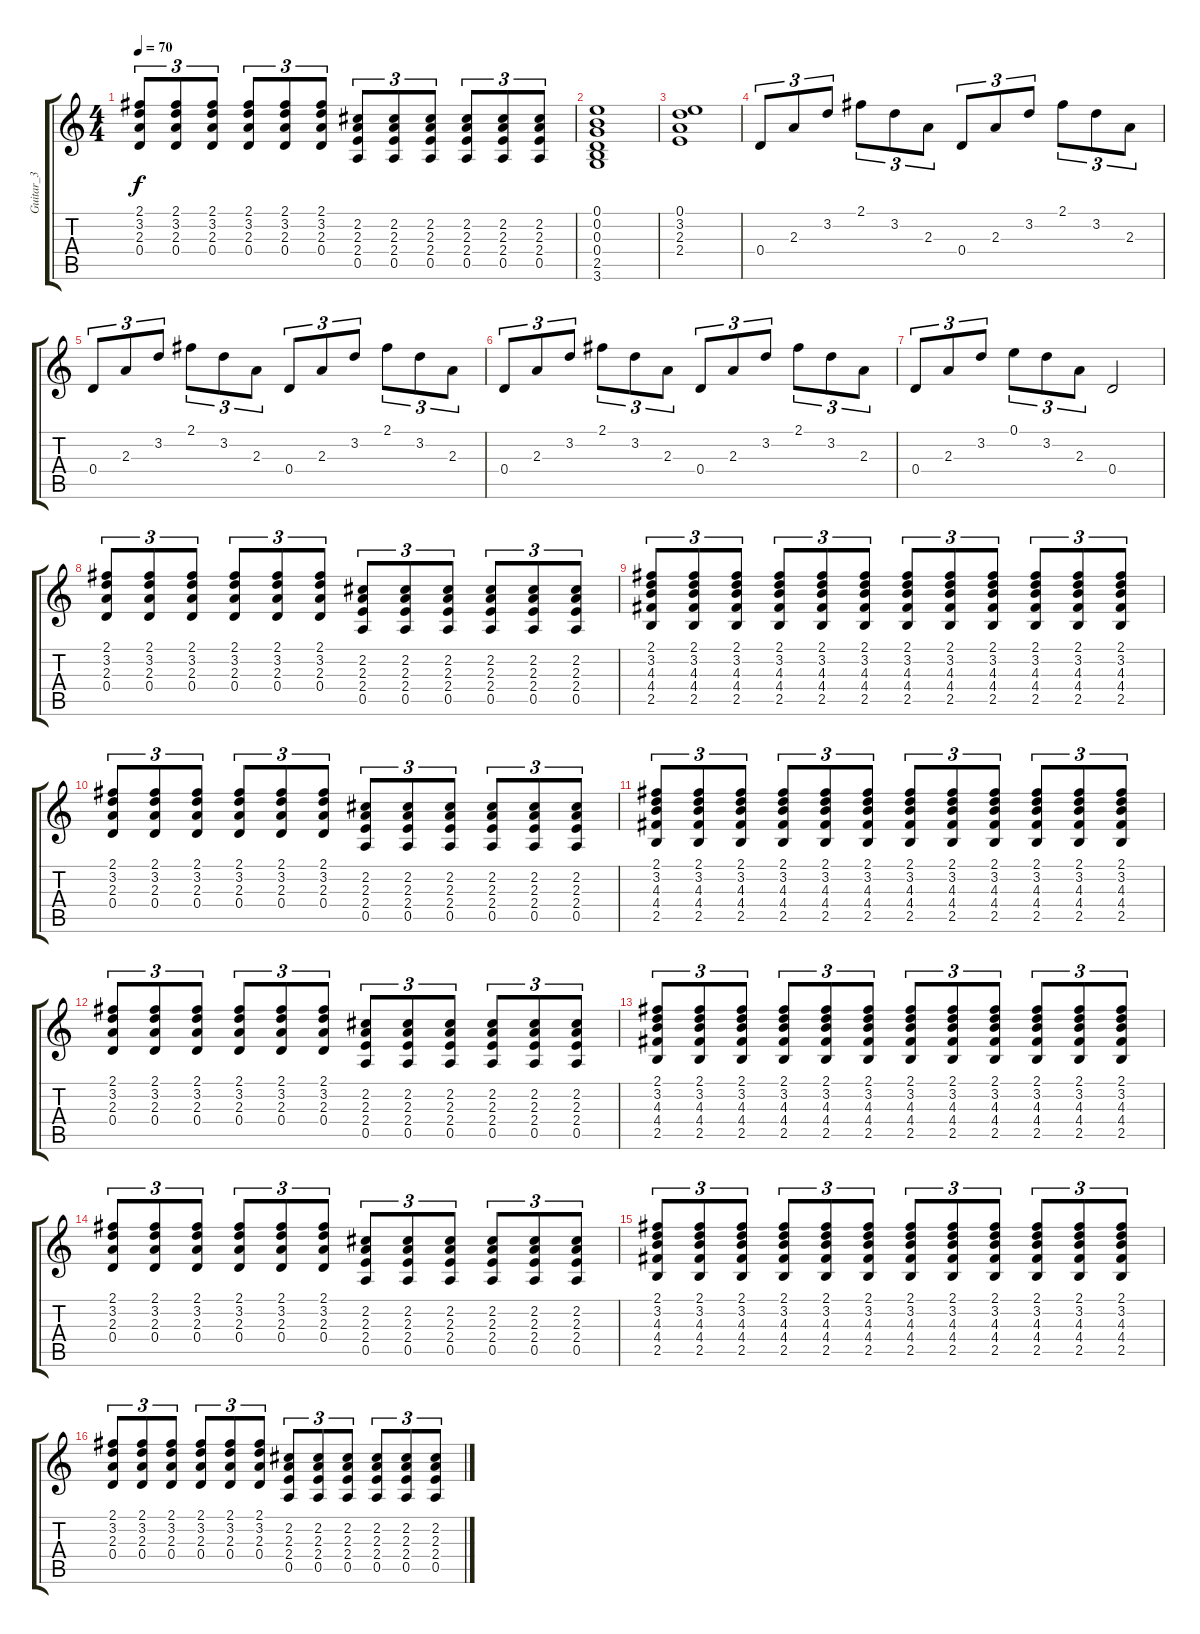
\track ("Guitar_3" "Guitar_3") {instrument electricguitarclean}
\staff {score tabs}
\tuning (E4 B3 G3 D3 A2 E2) {hide}
\ts (4 4)
\tempo 70
\clef g2
\ks c
(2.1 3.2 2.3 0.4).8{tu (3 2) dy f} (2.1 3.2 2.3 0.4).8{tu (3 2)} (2.1 3.2 2.3 0.4).8{tu (3 2)} (2.1 3.2 2.3 0.4).8{tu (3 2)} (2.1 3.2 2.3 0.4).8{tu (3 2)} (2.1 3.2 2.3 0.4).8{tu (3 2)} (2.2 2.3 2.4 0.5).8{tu (3 2)} (2.2 2.3 2.4 0.5).8{tu (3 2)} (2.2 2.3 2.4 0.5).8{tu (3 2)} (2.2 2.3 2.4 0.5).8{tu (3 2)} (2.2 2.3 2.4 0.5).8{tu (3 2)} (2.2 2.3 2.4 0.5).8{tu (3 2)} |
(0.1 0.2 0.3 0.4 2.5 3.6).1 |
(0.1 3.2 2.3 2.4).1 |
0.4.8{tu (3 2)} 2.3.8{tu (3 2)} 3.2.8{tu (3 2)} 2.1.8{tu (3 2)} 3.2.8{tu (3 2)} 2.3.8{tu (3 2)} 0.4.8{tu (3 2)} 2.3.8{tu (3 2)} 3.2.8{tu (3 2)} 2.1.8{tu (3 2)} 3.2.8{tu (3 2)} 2.3.8{tu (3 2)} |
0.4.8{tu (3 2)} 2.3.8{tu (3 2)} 3.2.8{tu (3 2)} 2.1.8{tu (3 2)} 3.2.8{tu (3 2)} 2.3.8{tu (3 2)} 0.4.8{tu (3 2)} 2.3.8{tu (3 2)} 3.2.8{tu (3 2)} 2.1.8{tu (3 2)} 3.2.8{tu (3 2)} 2.3.8{tu (3 2)} |
0.4.8{tu (3 2)} 2.3.8{tu (3 2)} 3.2.8{tu (3 2)} 2.1.8{tu (3 2)} 3.2.8{tu (3 2)} 2.3.8{tu (3 2)} 0.4.8{tu (3 2)} 2.3.8{tu (3 2)} 3.2.8{tu (3 2)} 2.1.8{tu (3 2)} 3.2.8{tu (3 2)} 2.3.8{tu (3 2)} |
0.4.8{tu (3 2)} 2.3.8{tu (3 2)} 3.2.8{tu (3 2)} 0.1.8{tu (3 2)} 3.2.8{tu (3 2)} 2.3.8{tu (3 2)} 0.4.2 |
(2.1 3.2 2.3 0.4).8{tu (3 2)} (2.1 3.2 2.3 0.4).8{tu (3 2)} (2.1 3.2 2.3 0.4).8{tu (3 2)} (2.1 3.2 2.3 0.4).8{tu (3 2)} (2.1 3.2 2.3 0.4).8{tu (3 2)} (2.1 3.2 2.3 0.4).8{tu (3 2)} (2.2 2.3 2.4 0.5).8{tu (3 2)} (2.2 2.3 2.4 0.5).8{tu (3 2)} (2.2 2.3 2.4 0.5).8{tu (3 2)} (2.2 2.3 2.4 0.5).8{tu (3 2)} (2.2 2.3 2.4 0.5).8{tu (3 2)} (2.2 2.3 2.4 0.5).8{tu (3 2)} |
(2.1 3.2 4.3 4.4 2.5).8{tu (3 2)} (2.1 3.2 4.3 4.4 2.5).8{tu (3 2)} (2.1 3.2 4.3 4.4 2.5).8{tu (3 2)} (2.1 3.2 4.3 4.4 2.5).8{tu (3 2)} (2.1 3.2 4.3 4.4 2.5).8{tu (3 2)} (2.1 3.2 4.3 4.4 2.5).8{tu (3 2)} (2.1 3.2 4.3 4.4 2.5).8{tu (3 2)} (2.1 3.2 4.3 4.4 2.5).8{tu (3 2)} (2.1 3.2 4.3 4.4 2.5).8{tu (3 2)} (2.1 3.2 4.3 4.4 2.5).8{tu (3 2)} (2.1 3.2 4.3 4.4 2.5).8{tu (3 2)} (2.1 3.2 4.3 4.4 2.5).8{tu (3 2)} |
(2.1 3.2 2.3 0.4).8{tu (3 2)} (2.1 3.2 2.3 0.4).8{tu (3 2)} (2.1 3.2 2.3 0.4).8{tu (3 2)} (2.1 3.2 2.3 0.4).8{tu (3 2)} (2.1 3.2 2.3 0.4).8{tu (3 2)} (2.1 3.2 2.3 0.4).8{tu (3 2)} (2.2 2.3 2.4 0.5).8{tu (3 2)} (2.2 2.3 2.4 0.5).8{tu (3 2)} (2.2 2.3 2.4 0.5).8{tu (3 2)} (2.2 2.3 2.4 0.5).8{tu (3 2)} (2.2 2.3 2.4 0.5).8{tu (3 2)} (2.2 2.3 2.4 0.5).8{tu (3 2)} |
(2.1 3.2 4.3 4.4 2.5).8{tu (3 2)} (2.1 3.2 4.3 4.4 2.5).8{tu (3 2)} (2.1 3.2 4.3 4.4 2.5).8{tu (3 2)} (2.1 3.2 4.3 4.4 2.5).8{tu (3 2)} (2.1 3.2 4.3 4.4 2.5).8{tu (3 2)} (2.1 3.2 4.3 4.4 2.5).8{tu (3 2)} (2.1 3.2 4.3 4.4 2.5).8{tu (3 2)} (2.1 3.2 4.3 4.4 2.5).8{tu (3 2)} (2.1 3.2 4.3 4.4 2.5).8{tu (3 2)} (2.1 3.2 4.3 4.4 2.5).8{tu (3 2)} (2.1 3.2 4.3 4.4 2.5).8{tu (3 2)} (2.1 3.2 4.3 4.4 2.5).8{tu (3 2)} |
(2.1 3.2 2.3 0.4).8{tu (3 2)} (2.1 3.2 2.3 0.4).8{tu (3 2)} (2.1 3.2 2.3 0.4).8{tu (3 2)} (2.1 3.2 2.3 0.4).8{tu (3 2)} (2.1 3.2 2.3 0.4).8{tu (3 2)} (2.1 3.2 2.3 0.4).8{tu (3 2)} (2.2 2.3 2.4 0.5).8{tu (3 2)} (2.2 2.3 2.4 0.5).8{tu (3 2)} (2.2 2.3 2.4 0.5).8{tu (3 2)} (2.2 2.3 2.4 0.5).8{tu (3 2)} (2.2 2.3 2.4 0.5).8{tu (3 2)} (2.2 2.3 2.4 0.5).8{tu (3 2)} |
(2.1 3.2 4.3 4.4 2.5).8{tu (3 2)} (2.1 3.2 4.3 4.4 2.5).8{tu (3 2)} (2.1 3.2 4.3 4.4 2.5).8{tu (3 2)} (2.1 3.2 4.3 4.4 2.5).8{tu (3 2)} (2.1 3.2 4.3 4.4 2.5).8{tu (3 2)} (2.1 3.2 4.3 4.4 2.5).8{tu (3 2)} (2.1 3.2 4.3 4.4 2.5).8{tu (3 2)} (2.1 3.2 4.3 4.4 2.5).8{tu (3 2)} (2.1 3.2 4.3 4.4 2.5).8{tu (3 2)} (2.1 3.2 4.3 4.4 2.5).8{tu (3 2)} (2.1 3.2 4.3 4.4 2.5).8{tu (3 2)} (2.1 3.2 4.3 4.4 2.5).8{tu (3 2)} |
(2.1 3.2 2.3 0.4).8{tu (3 2)} (2.1 3.2 2.3 0.4).8{tu (3 2)} (2.1 3.2 2.3 0.4).8{tu (3 2)} (2.1 3.2 2.3 0.4).8{tu (3 2)} (2.1 3.2 2.3 0.4).8{tu (3 2)} (2.1 3.2 2.3 0.4).8{tu (3 2)} (2.2 2.3 2.4 0.5).8{tu (3 2)} (2.2 2.3 2.4 0.5).8{tu (3 2)} (2.2 2.3 2.4 0.5).8{tu (3 2)} (2.2 2.3 2.4 0.5).8{tu (3 2)} (2.2 2.3 2.4 0.5).8{tu (3 2)} (2.2 2.3 2.4 0.5).8{tu (3 2)} |
(2.1 3.2 4.3 4.4 2.5).8{tu (3 2)} (2.1 3.2 4.3 4.4 2.5).8{tu (3 2)} (2.1 3.2 4.3 4.4 2.5).8{tu (3 2)} (2.1 3.2 4.3 4.4 2.5).8{tu (3 2)} (2.1 3.2 4.3 4.4 2.5).8{tu (3 2)} (2.1 3.2 4.3 4.4 2.5).8{tu (3 2)} (2.1 3.2 4.3 4.4 2.5).8{tu (3 2)} (2.1 3.2 4.3 4.4 2.5).8{tu (3 2)} (2.1 3.2 4.3 4.4 2.5).8{tu (3 2)} (2.1 3.2 4.3 4.4 2.5).8{tu (3 2)} (2.1 3.2 4.3 4.4 2.5).8{tu (3 2)} (2.1 3.2 4.3 4.4 2.5).8{tu (3 2)} |
(2.1 3.2 2.3 0.4).8{tu (3 2)} (2.1 3.2 2.3 0.4).8{tu (3 2)} (2.1 3.2 2.3 0.4).8{tu (3 2)} (2.1 3.2 2.3 0.4).8{tu (3 2)} (2.1 3.2 2.3 0.4).8{tu (3 2)} (2.1 3.2 2.3 0.4).8{tu (3 2)} (2.2 2.3 2.4 0.5).8{tu (3 2)} (2.2 2.3 2.4 0.5).8{tu (3 2)} (2.2 2.3 2.4 0.5).8{tu (3 2)} (2.2 2.3 2.4 0.5).8{tu (3 2)} (2.2 2.3 2.4 0.5).8{tu (3 2)} (2.2 2.3 2.4 0.5).8{tu (3 2)}
